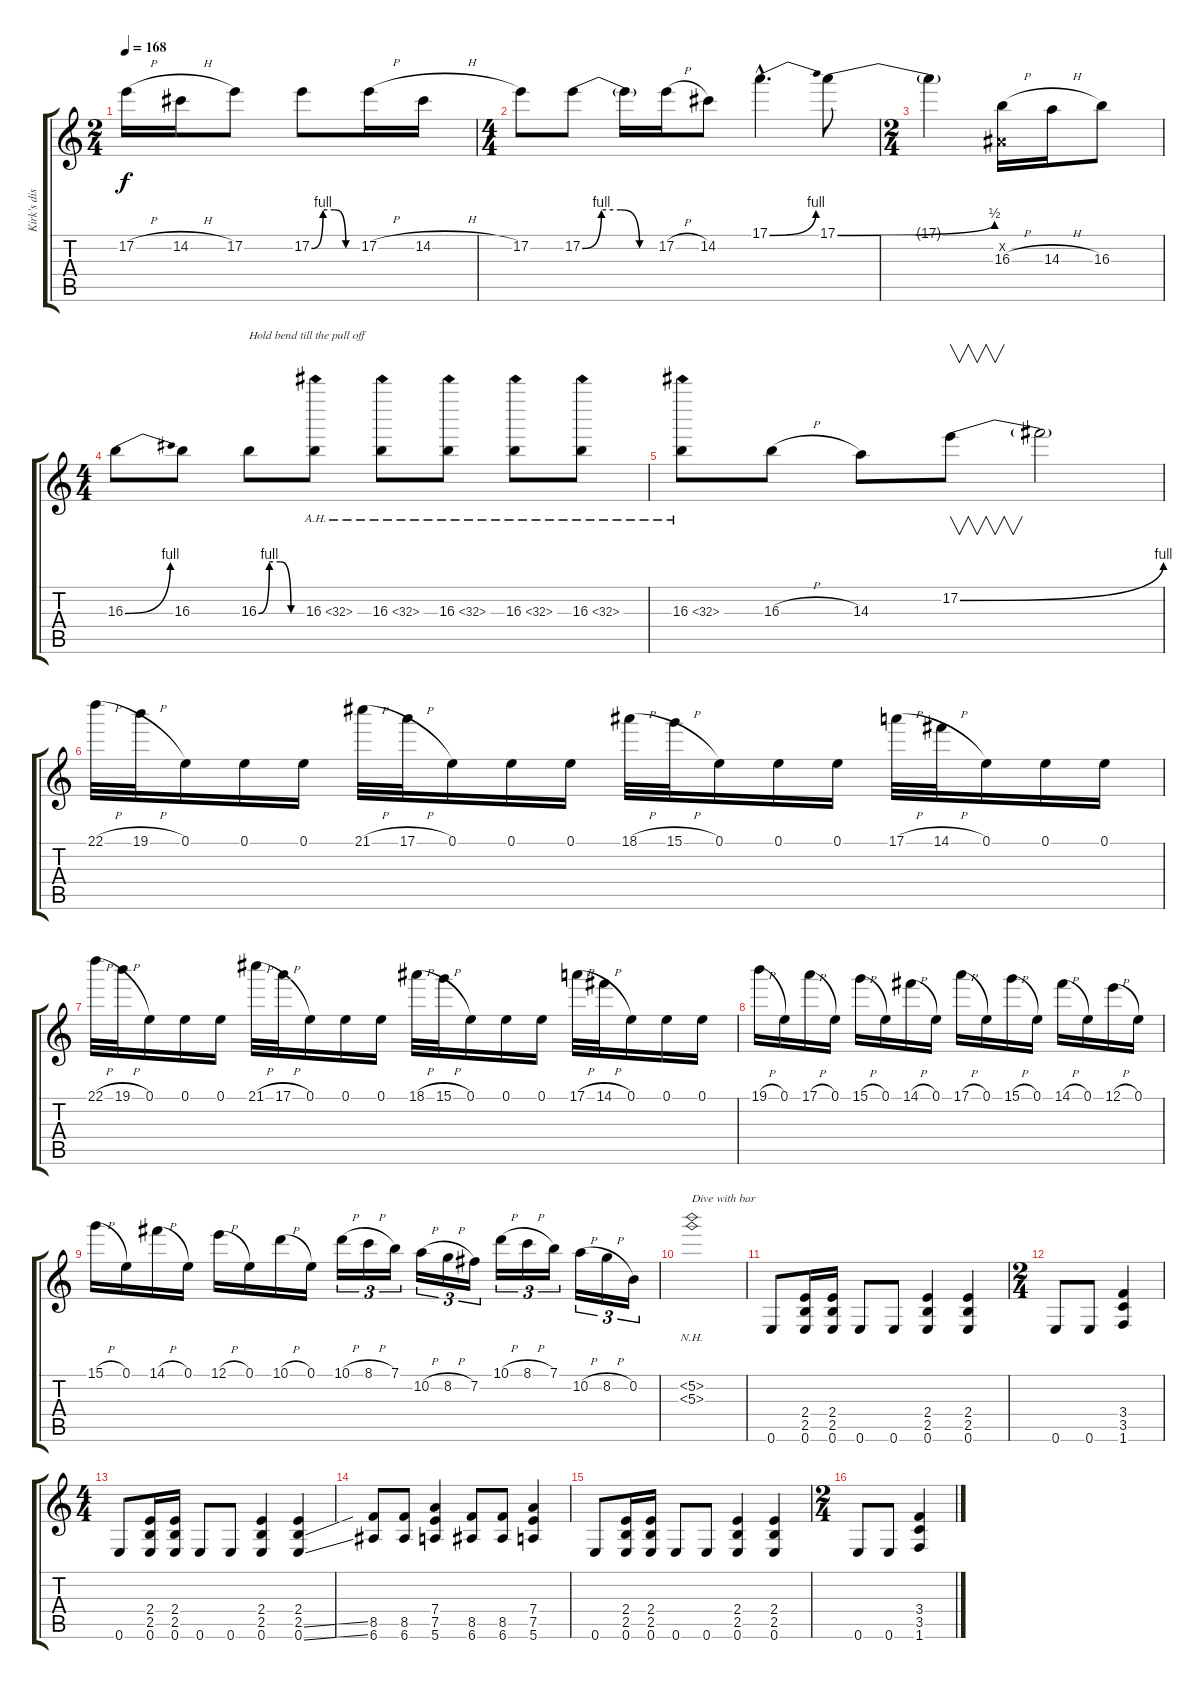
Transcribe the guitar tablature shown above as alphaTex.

\track ("Kirk's distortion" "Kirk's dis") {instrument distortionguitar}
\staff {score tabs}
\tuning (E4 B3 G3 D3 A2 E2) {hide}
\ts (2 4)
\tempo 168
\clef g2
\ks c
17.2{h}.16{dy f} 14.2{h}.16 17.2.8 17.2{be (custom 0 0 15 4 30 4 45 0 60 0)}.8 17.2{h}.16 14.2{h}.16 |
\ts (4 4)
17.2.8 17.2{be (custom 0 0 15 4 30 4 45 0 60 0)}.8 17.2{t}.16 17.2{h}.16 14.2.8 17.1{be (bend 0 0 60 4) hac}.4{d} 17.1{be (bend 0 0 60 2)}.8 |
\ts (2 4)
17.1{t}.4 (-1.2{x} 16.3{h}).16 14.3{h}.16 16.3.8 |
\ts (4 4)
16.3{be (bend 0 0 60 4)}.8 16.3.8 16.3{be (custom 0 0 15 4 30 4 45 0 60 0)}.8{txt "Hold bend till the pull off"} 16.3{ah 16}.8 16.3{ah 16}.8 16.3{ah 16}.8 16.3{ah 16}.8 16.3{ah 16}.8 |
16.3{ah 16}.8 16.3{h}.8 14.3.8 17.2{be (bend 0 0 60 4)}.8{v} 17.2{t}.2 |
22.1{h}.32 19.1{h}.32 0.1.16 0.1.16 0.1.16 21.1{h}.32 17.1{h}.32 0.1.16 0.1.16 0.1.16 18.1{h}.32 15.1{h}.32 0.1.16 0.1.16 0.1.16 17.1{h}.32 14.1{h}.32 0.1.16 0.1.16 0.1.16 |
22.1{h}.32 19.1{h}.32 0.1.16 0.1.16 0.1.16 21.1{h}.32 17.1{h}.32 0.1.16 0.1.16 0.1.16 18.1{h}.32 15.1{h}.32 0.1.16 0.1.16 0.1.16 17.1{h}.32 14.1{h}.32 0.1.16 0.1.16 0.1.16 |
19.1{h}.16 0.1.16 17.1{h}.16 0.1.16 15.1{h}.16 0.1.16 14.1{h}.16 0.1.16 17.1{h}.16 0.1.16 15.1{h}.16 0.1.16 14.1{h}.16 0.1.16 12.1{h}.16 0.1.16 |
15.1{h}.16 0.1.16 14.1{h}.16 0.1.16 12.1{h}.16 0.1.16 10.1{h}.16 0.1.16 10.1{h}.16{tu (3 2)} 8.1{h}.16{tu (3 2)} 7.1.16{tu (3 2)} 10.2{h}.16{tu (3 2)} 8.2{h}.16{tu (3 2)} 7.2.16{tu (3 2)} 10.1{h}.16{tu (3 2)} 8.1{h}.16{tu (3 2)} 7.1.16{tu (3 2)} 10.2{h}.16{tu (3 2)} 8.2{h}.16{tu (3 2)} 0.2.16{tu (3 2)} |
(5.2{nh} 5.3{nh}).1{txt "Dive with bar"} |
0.6.8 (2.4 2.5 0.6).16 (2.4 2.5 0.6).16 0.6.8 0.6.8 (2.4 2.5 0.6).4 (2.4 2.5 0.6).4 |
\ts (2 4)
0.6.8 0.6.8 (3.4 3.5 1.6).4 |
\ts (4 4)
0.6.8 (2.4 2.5 0.6).16 (2.4 2.5 0.6).16 0.6.8 0.6.8 (2.4 2.5 0.6).4 (2.4 2.5{ss} 0.6{ss}).4 |
(8.5 6.6).8 (8.5 6.6).8 (7.4 7.5 5.6).4 (8.5 6.6).8 (8.5 6.6).8 (7.4 7.5 5.6).4 |
0.6.8 (2.4 2.5 0.6).16 (2.4 2.5 0.6).16 0.6.8 0.6.8 (2.4 2.5 0.6).4 (2.4 2.5 0.6).4 |
\ts (2 4)
0.6.8 0.6.8 (3.4 3.5 1.6).4
